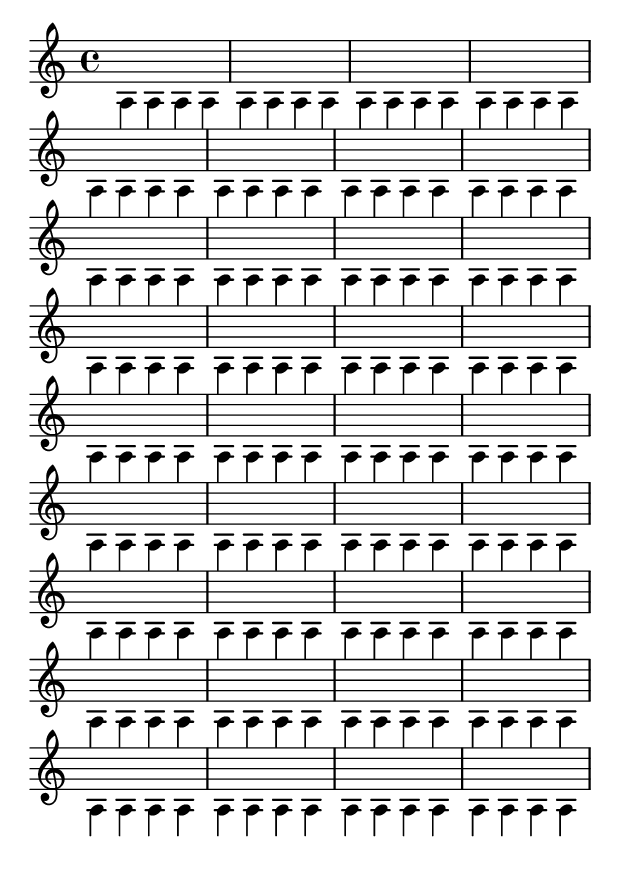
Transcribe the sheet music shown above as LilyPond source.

%% Generated by lilypond-book
%% Options: [exampleindent=10.16\mm,indent=0\mm,line-width=160\mm]
\include "lilypond-book-preamble.ly"


% ****************************************************************
% Start cut-&-pastable-section
% ****************************************************************



\paper {
  indent = 0\mm
  line-width = 160\mm
  % offset the left padding, also add 1mm as lilypond creates cropped
  % images with a little space on the right
  line-width = #(- line-width (* mm  3.000000) (* mm 1))
}

\layout {
  
}





% ****************************************************************
% ly snippet:
% ****************************************************************
\sourcefilename "/home/gub/NewGub/gub/target/linux-x86/src/lilypond-git.sv.gnu.org--lilypond.git-stable-2.22/input/regression/stem-length-estimation.ly"
\sourcefileline 0
\version "2.17.6"

\header {
  texidoc = "Stems with overridden 'Y-extent should
not confuse height estimation.  This example should fit snugly
on one page.
"
}

#(define (assert-single-page layout props arg)
   (if (and (= (chain-assoc-get 'page:page-number props -1)
               (ly:output-def-lookup layout 'first-page-number))
            (chain-assoc-get 'page:last? props -1))
       (interpret-markup layout props arg)
       (ly:error "failed to fit test on single page")))

\paper {
  #(set-paper-size "a6")
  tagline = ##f
  indent = #0
  system-system-spacing = #'((padding . 1.2))
  oddHeaderMarkup = \markup \on-the-fly #assert-single-page \null
}

\book {
  \score {
    \new Voice {
      \voiceTwo
      \override Stem.Y-extent = #'(0.0 . 0.0)
      \repeat unfold 144 a4
    }
    \layout {
      \context {
        \Score
        \remove "Bar_number_engraver"
      }
    }
  }
}



% ****************************************************************
% end ly snippet
% ****************************************************************
